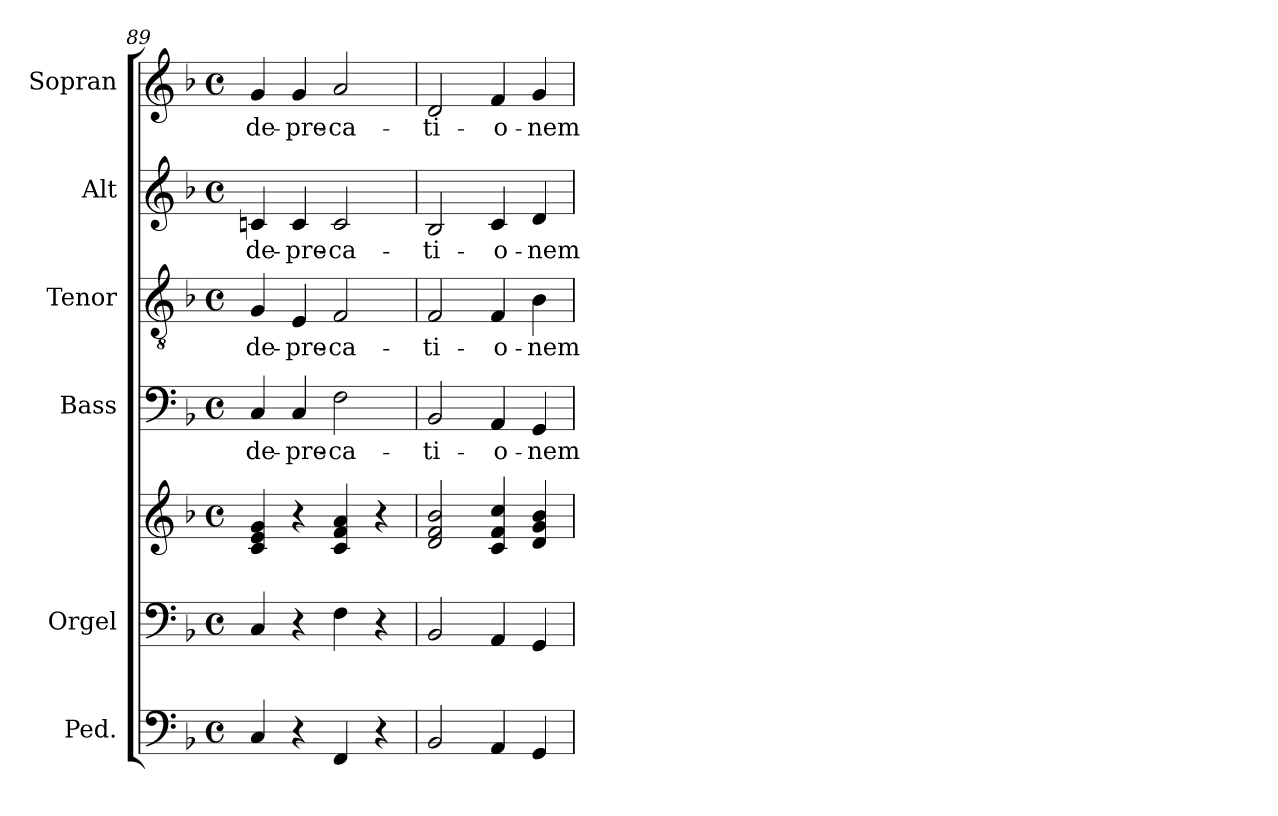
**kern	**kern	**kern	**kern	**text	**kern	**text	**kern	**text	**kern	**text
*part6	*part5	*part5	*part4	*part4	*part3	*part3	*part2	*part2	*part1	*part1
*staff7	*staff6	*staff5	*staff4	*staff4	*staff3	*staff3	*staff2	*staff2	*staff1	*staff1
*I"Ped.	*I"Orgel	*	*I"Bass	*	*I"Tenor	*	*I"Alt	*	*I"Sopran	*
*	*I'Org.	*	*I'B.	*	*I'T.	*	*I'A.	*	*I'S.	*
*clefF4	*clefF4	*clefG2	*clefF4	*	*clefGv2	*	*clefG2	*	*clefG2	*
*ITrd7c12	*	*	*	*	*	*	*	*	*	*
*k[b-]	*k[b-]	*k[b-]	*k[b-]	*	*k[b-]	*	*k[b-]	*	*k[b-]	*
*F:	*F:	*F:	*F:	*	*F:	*	*F:	*	*F:	*
*M4/4	*M4/4	*M4/4	*M4/4	*	*M4/4	*	*M4/4	*	*M4/4	*
*met(c)	*met(c)	*met(c)	*met(c)	*	*met(c)	*	*met(c)	*	*met(c)	*
=89	=89	=89	=89	=89	=89	=89	=89	=89	=89	=89
!	!	!	!	!LO:LY:b	!	!LO:LY:b	!	!LO:LY:b	!	!LO:LY:b
4CC/	4C/	4c/ 4e/ 4g/	4C/	de-	4G/	de-	4cn/	de-	4g/	de-
!	!	!	!	!LO:LY:b	!	!LO:LY:b	!	!LO:LY:b	!	!LO:LY:b
4r	4r	4r	4C/	-pre-	4E/	-pre-	4c/	-pre-	4g/	-pre-
!	!	!	!	!LO:LY:b	!	!LO:LY:b	!	!LO:LY:b	!	!LO:LY:b
4FFF/	4F\	4c/ 4f/ 4a/	2F\	-ca-	2F/	-ca-	2c/	-ca-	2a/	-ca-
4r	4r	4r	.	.	.	.	.	.	.	.
!!LO:LB:g=z
=90	=90	=90	=90	=90	=90	=90	=90	=90	=90	=90
!	!	!	!	!LO:LY:b	!	!LO:LY:b	!	!LO:LY:b	!	!LO:LY:b
2BBB-/	2BB-/	2d/ 2f/ 2b-/	2BB-/	-ti-	2F/	-ti-	2B-/	-ti-	2d/	-ti-
!	!	!	!	!LO:LY:b	!	!LO:LY:b	!	!LO:LY:b	!	!LO:LY:b
4AAA/	4AA/	4c/ 4f/ 4cc/	4AA/	-o-	4F/	-o-	4c/	-o-	4f/	-o-
!	!	!	!	!LO:LY:b	!	!LO:LY:b	!	!LO:LY:b	!	!LO:LY:b
4GGG/	4GG/	4d/ 4g/ 4b-/	4GG/	-nem	4B-\	-nem	4d/	-nem	4g/	-nem
=	=	=	=	=	=	=	=	=	=	=
*-	*-	*-	*-	*-	*-	*-	*-	*-	*-	*-
